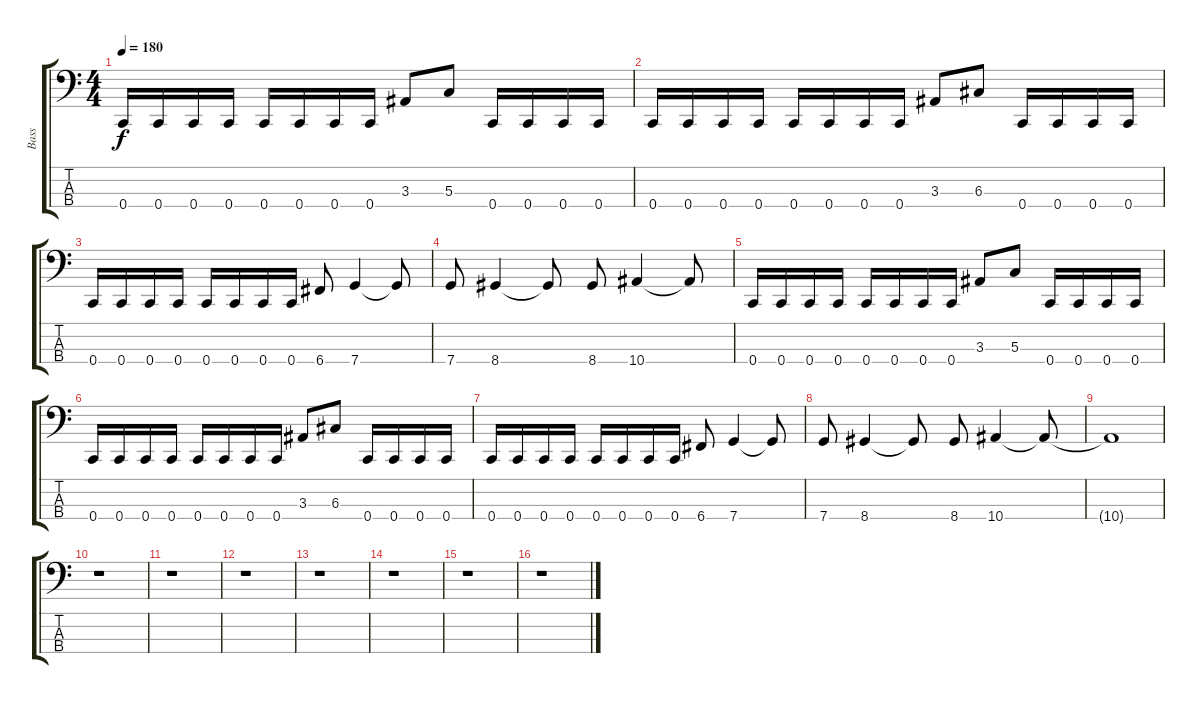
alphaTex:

\track ("Bass" "Bass") {instrument electricbassfinger}
\staff {score tabs}
\tuning (F2 C2 G1 C1) {hide}
\ts (4 4)
\tempo 180
\clef f4
\ks c
0.4.16{dy f} 0.4.16 0.4.16 0.4.16 0.4.16 0.4.16 0.4.16 0.4.16 3.3.8 5.3.8 0.4.16 0.4.16 0.4.16 0.4.16 |
0.4.16 0.4.16 0.4.16 0.4.16 0.4.16 0.4.16 0.4.16 0.4.16 3.3.8 6.3.8 0.4.16 0.4.16 0.4.16 0.4.16 |
0.4.16 0.4.16 0.4.16 0.4.16 0.4.16 0.4.16 0.4.16 0.4.16 6.4.8 7.4.4 7.4{t}.8 |
7.4.8 8.4.4 8.4{t}.8 8.4.8 10.4.4 10.4{t}.8 |
0.4.16 0.4.16 0.4.16 0.4.16 0.4.16 0.4.16 0.4.16 0.4.16 3.3.8 5.3.8 0.4.16 0.4.16 0.4.16 0.4.16 |
0.4.16 0.4.16 0.4.16 0.4.16 0.4.16 0.4.16 0.4.16 0.4.16 3.3.8 6.3.8 0.4.16 0.4.16 0.4.16 0.4.16 |
0.4.16 0.4.16 0.4.16 0.4.16 0.4.16 0.4.16 0.4.16 0.4.16 6.4.8 7.4.4 7.4{t}.8 |
7.4.8 8.4.4 8.4{t}.8 8.4.8 10.4.4 10.4{t}.8 |
10.4{t}.1 |
r.1 |
r.1 |
r.1 |
r.1 |
r.1 |
r.1 |
r.1
